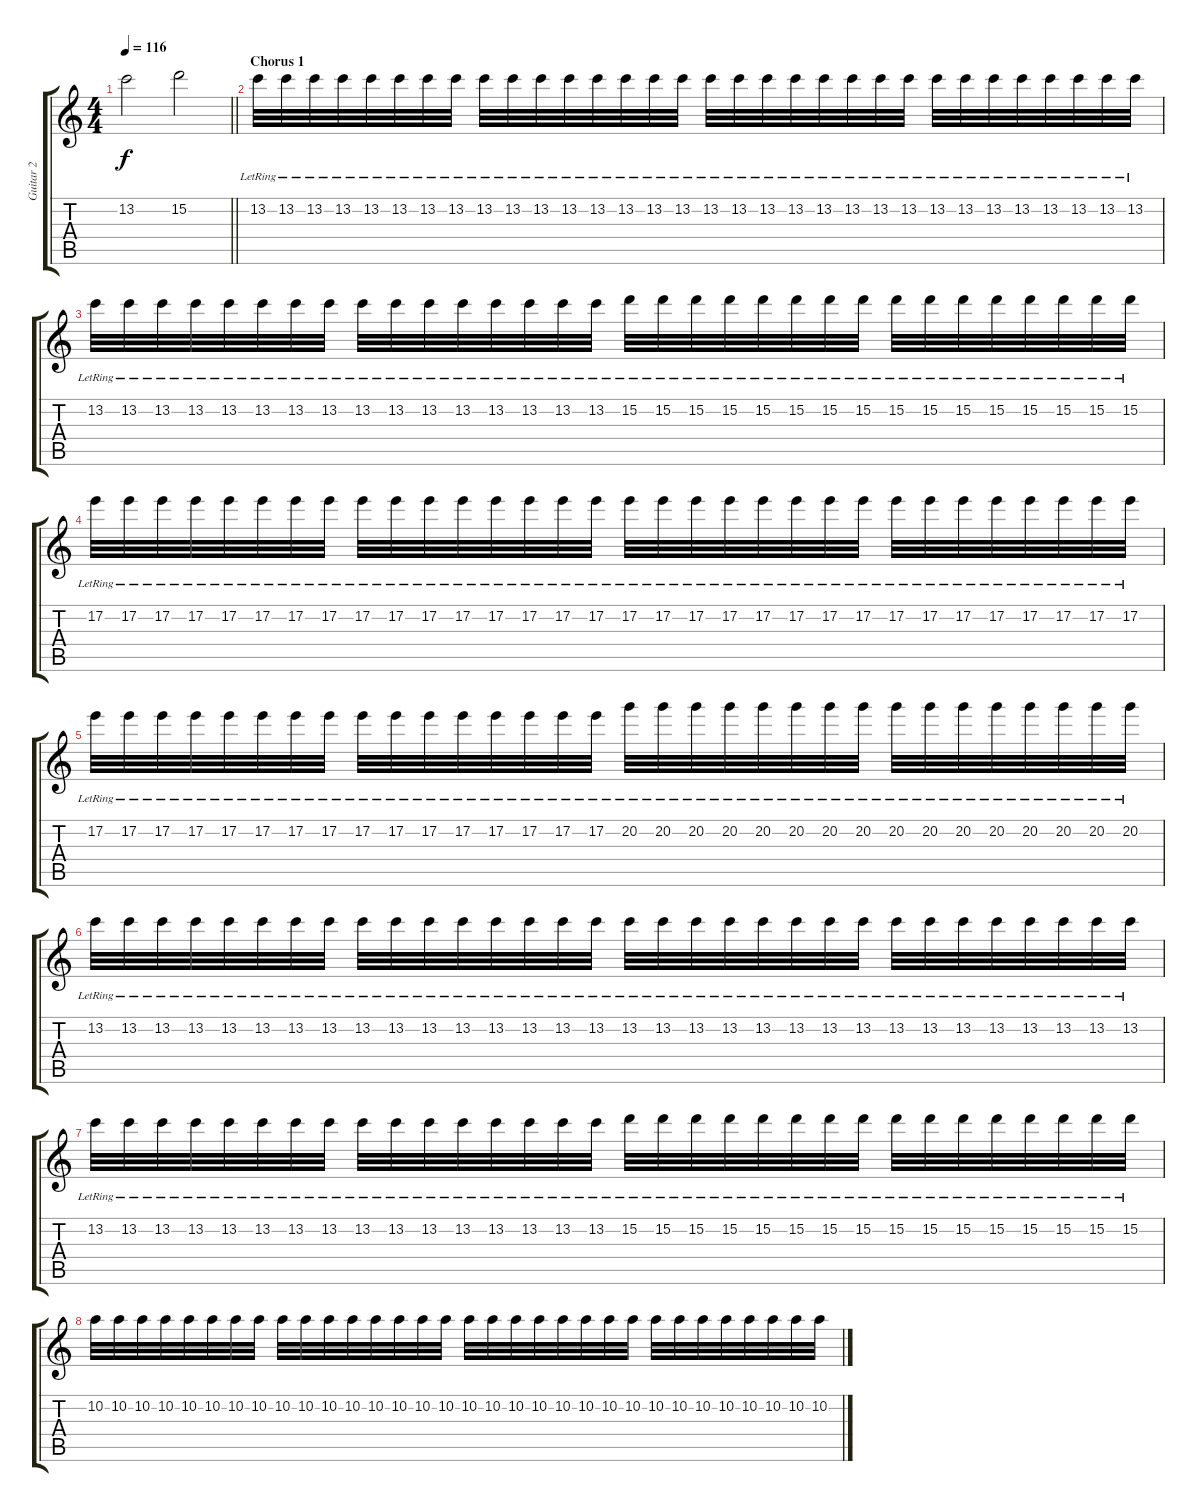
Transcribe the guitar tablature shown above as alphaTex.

\track ("Guitar 2" "Guitar 2") {instrument distortionguitar}
\staff {score tabs}
\tuning (E4 B3 G3 D3 A2 D2) {hide}
\ts (4 4)
\tempo 116
\clef g2
\barLineRight lightlight
\ks c
13.2.2{dy f} 15.2.2 |
\section ("" "Chorus 1")
13.2{lr}.32 13.2{lr}.32 13.2{lr}.32 13.2{lr}.32 13.2{lr}.32 13.2{lr}.32 13.2{lr}.32 13.2{lr}.32 13.2{lr}.32 13.2{lr}.32 13.2{lr}.32 13.2{lr}.32 13.2{lr}.32 13.2{lr}.32 13.2{lr}.32 13.2{lr}.32 13.2{lr}.32 13.2{lr}.32 13.2{lr}.32 13.2{lr}.32 13.2{lr}.32 13.2{lr}.32 13.2{lr}.32 13.2{lr}.32 13.2{lr}.32 13.2{lr}.32 13.2{lr}.32 13.2{lr}.32 13.2{lr}.32 13.2{lr}.32 13.2{lr}.32 13.2{lr}.32 |
13.2{lr}.32 13.2{lr}.32 13.2{lr}.32 13.2{lr}.32 13.2{lr}.32 13.2{lr}.32 13.2{lr}.32 13.2{lr}.32 13.2{lr}.32 13.2{lr}.32 13.2{lr}.32 13.2{lr}.32 13.2{lr}.32 13.2{lr}.32 13.2{lr}.32 13.2{lr}.32 15.2{lr}.32 15.2{lr}.32 15.2{lr}.32 15.2{lr}.32 15.2{lr}.32 15.2{lr}.32 15.2{lr}.32 15.2{lr}.32 15.2{lr}.32 15.2{lr}.32 15.2{lr}.32 15.2{lr}.32 15.2{lr}.32 15.2{lr}.32 15.2{lr}.32 15.2{lr}.32 |
17.2{lr}.32 17.2{lr}.32 17.2{lr}.32 17.2{lr}.32 17.2{lr}.32 17.2{lr}.32 17.2{lr}.32 17.2{lr}.32 17.2{lr}.32 17.2{lr}.32 17.2{lr}.32 17.2{lr}.32 17.2{lr}.32 17.2{lr}.32 17.2{lr}.32 17.2{lr}.32 17.2{lr}.32 17.2{lr}.32 17.2{lr}.32 17.2{lr}.32 17.2{lr}.32 17.2{lr}.32 17.2{lr}.32 17.2{lr}.32 17.2{lr}.32 17.2{lr}.32 17.2{lr}.32 17.2{lr}.32 17.2{lr}.32 17.2{lr}.32 17.2{lr}.32 17.2{lr}.32 |
17.2{lr}.32 17.2{lr}.32 17.2{lr}.32 17.2{lr}.32 17.2{lr}.32 17.2{lr}.32 17.2{lr}.32 17.2{lr}.32 17.2{lr}.32 17.2{lr}.32 17.2{lr}.32 17.2{lr}.32 17.2{lr}.32 17.2{lr}.32 17.2{lr}.32 17.2{lr}.32 20.2{lr}.32 20.2{lr}.32 20.2{lr}.32 20.2{lr}.32 20.2{lr}.32 20.2{lr}.32 20.2{lr}.32 20.2{lr}.32 20.2{lr}.32 20.2{lr}.32 20.2{lr}.32 20.2{lr}.32 20.2{lr}.32 20.2{lr}.32 20.2{lr}.32 20.2{lr}.32 |
13.2{lr}.32 13.2{lr}.32 13.2{lr}.32 13.2{lr}.32 13.2{lr}.32 13.2{lr}.32 13.2{lr}.32 13.2{lr}.32 13.2{lr}.32 13.2{lr}.32 13.2{lr}.32 13.2{lr}.32 13.2{lr}.32 13.2{lr}.32 13.2{lr}.32 13.2{lr}.32 13.2{lr}.32 13.2{lr}.32 13.2{lr}.32 13.2{lr}.32 13.2{lr}.32 13.2{lr}.32 13.2{lr}.32 13.2{lr}.32 13.2{lr}.32 13.2{lr}.32 13.2{lr}.32 13.2{lr}.32 13.2{lr}.32 13.2{lr}.32 13.2{lr}.32 13.2{lr}.32 |
13.2{lr}.32 13.2{lr}.32 13.2{lr}.32 13.2{lr}.32 13.2{lr}.32 13.2{lr}.32 13.2{lr}.32 13.2{lr}.32 13.2{lr}.32 13.2{lr}.32 13.2{lr}.32 13.2{lr}.32 13.2{lr}.32 13.2{lr}.32 13.2{lr}.32 13.2{lr}.32 15.2{lr}.32 15.2{lr}.32 15.2{lr}.32 15.2{lr}.32 15.2{lr}.32 15.2{lr}.32 15.2{lr}.32 15.2{lr}.32 15.2{lr}.32 15.2{lr}.32 15.2{lr}.32 15.2{lr}.32 15.2{lr}.32 15.2{lr}.32 15.2{lr}.32 15.2{lr}.32 |
10.2.32 10.2.32 10.2.32 10.2.32 10.2.32 10.2.32 10.2.32 10.2.32 10.2.32 10.2.32 10.2.32 10.2.32 10.2.32 10.2.32 10.2.32 10.2.32 10.2.32 10.2.32 10.2.32 10.2.32 10.2.32 10.2.32 10.2.32 10.2.32 10.2.32 10.2.32 10.2.32 10.2.32 10.2.32 10.2.32 10.2.32 10.2.32
